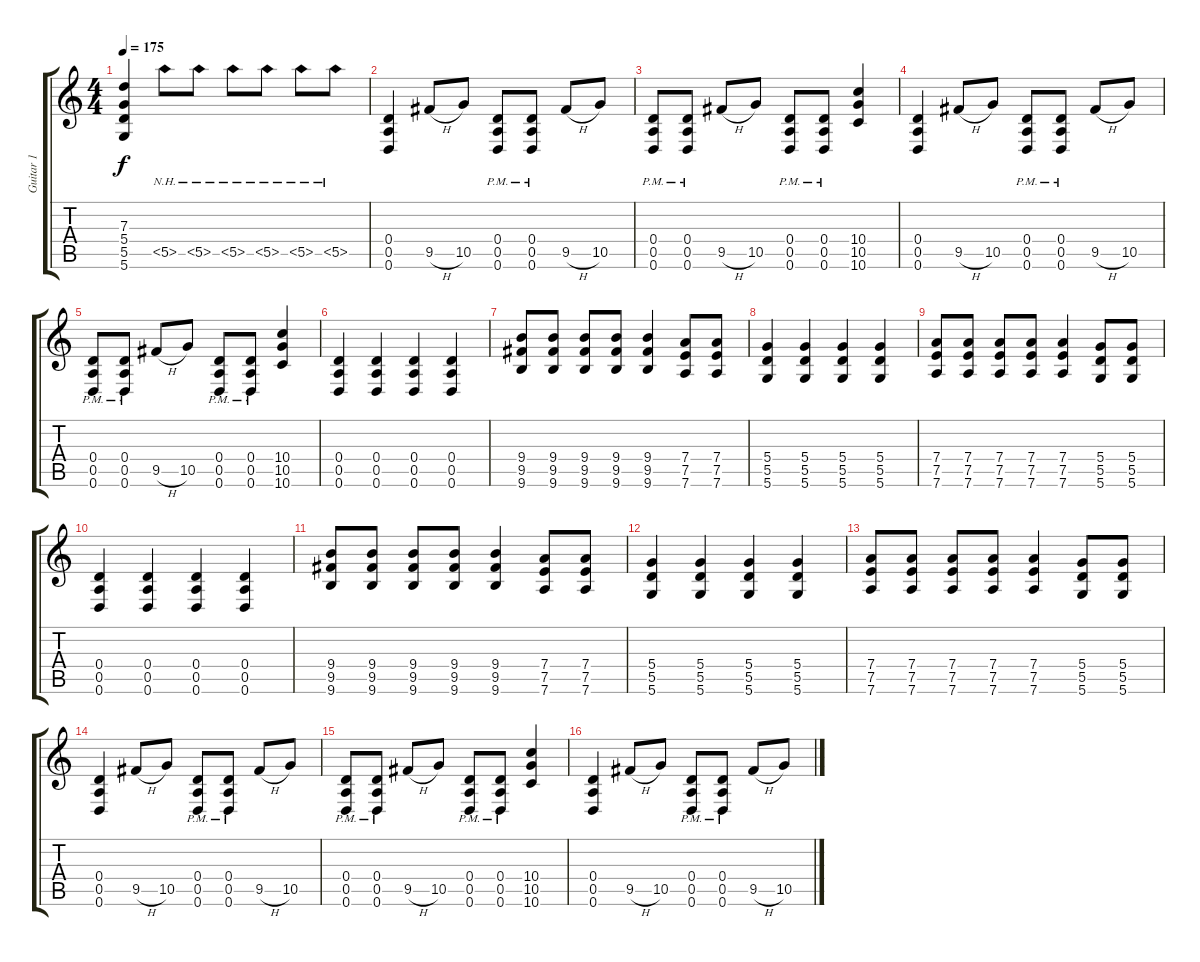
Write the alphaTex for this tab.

\track ("Guitar 1" "Guitar 1") {instrument distortionguitar}
\staff {score tabs}
\tuning (E4 B3 G3 D3 A2 D2) {hide}
\ts (4 4)
\tempo 175
\clef g2
\ks c
(7.3 5.4 5.5 5.6).4{dy f} 5.5{nh}.8 5.5{nh}.8 5.5{nh}.8 5.5{nh}.8 5.5{nh}.8 5.5{nh}.8 |
(0.4 0.5 0.6).4 9.5{h}.8 10.5.8 (0.4{pm} 0.5 0.6).8 (0.4{pm} 0.5 0.6).8 9.5{h}.8 10.5.8 |
(0.4 0.5{pm} 0.6).8 (0.4 0.5{pm} 0.6).8 9.5{h}.8 10.5.8 (0.4 0.5{pm} 0.6).8 (0.4 0.5{pm} 0.6).8 (10.4 10.5 10.6).4 |
(0.4 0.5 0.6).4 9.5{h}.8 10.5.8 (0.4{pm} 0.5 0.6).8 (0.4{pm} 0.5 0.6).8 9.5{h}.8 10.5.8 |
(0.4 0.5{pm} 0.6).8 (0.4 0.5{pm} 0.6).8 9.5{h}.8 10.5.8 (0.4 0.5{pm} 0.6).8 (0.4 0.5{pm} 0.6).8 (10.4 10.5 10.6).4 |
(0.4 0.5 0.6).4 (0.4 0.5 0.6).4 (0.4 0.5 0.6).4 (0.4 0.5 0.6).4 |
(9.4 9.5 9.6).8 (9.4 9.5 9.6).8 (9.4 9.5 9.6).8 (9.4 9.5 9.6).8 (9.4 9.5 9.6).4 (7.4 7.5 7.6).8 (7.4 7.5 7.6).8 |
(5.4 5.5 5.6).4 (5.4 5.5 5.6).4 (5.4 5.5 5.6).4 (5.4 5.5 5.6).4 |
(7.4 7.5 7.6).8 (7.4 7.5 7.6).8 (7.4 7.5 7.6).8 (7.4 7.5 7.6).8 (7.4 7.5 7.6).4 (5.4 5.5 5.6).8 (5.4 5.5 5.6).8 |
(0.4 0.5 0.6).4 (0.4 0.5 0.6).4 (0.4 0.5 0.6).4 (0.4 0.5 0.6).4 |
(9.4 9.5 9.6).8 (9.4 9.5 9.6).8 (9.4 9.5 9.6).8 (9.4 9.5 9.6).8 (9.4 9.5 9.6).4 (7.4 7.5 7.6).8 (7.4 7.5 7.6).8 |
(5.4 5.5 5.6).4 (5.4 5.5 5.6).4 (5.4 5.5 5.6).4 (5.4 5.5 5.6).4 |
(7.4 7.5 7.6).8 (7.4 7.5 7.6).8 (7.4 7.5 7.6).8 (7.4 7.5 7.6).8 (7.4 7.5 7.6).4 (5.4 5.5 5.6).8 (5.4 5.5 5.6).8 |
(0.4 0.5 0.6).4 9.5{h}.8 10.5.8 (0.4{pm} 0.5 0.6).8 (0.4{pm} 0.5 0.6).8 9.5{h}.8 10.5.8 |
(0.4 0.5{pm} 0.6).8 (0.4 0.5{pm} 0.6).8 9.5{h}.8 10.5.8 (0.4 0.5{pm} 0.6).8 (0.4 0.5{pm} 0.6).8 (10.4 10.5 10.6).4 |
(0.4 0.5 0.6).4 9.5{h}.8 10.5.8 (0.4{pm} 0.5 0.6).8 (0.4{pm} 0.5 0.6).8 9.5{h}.8 10.5.8
